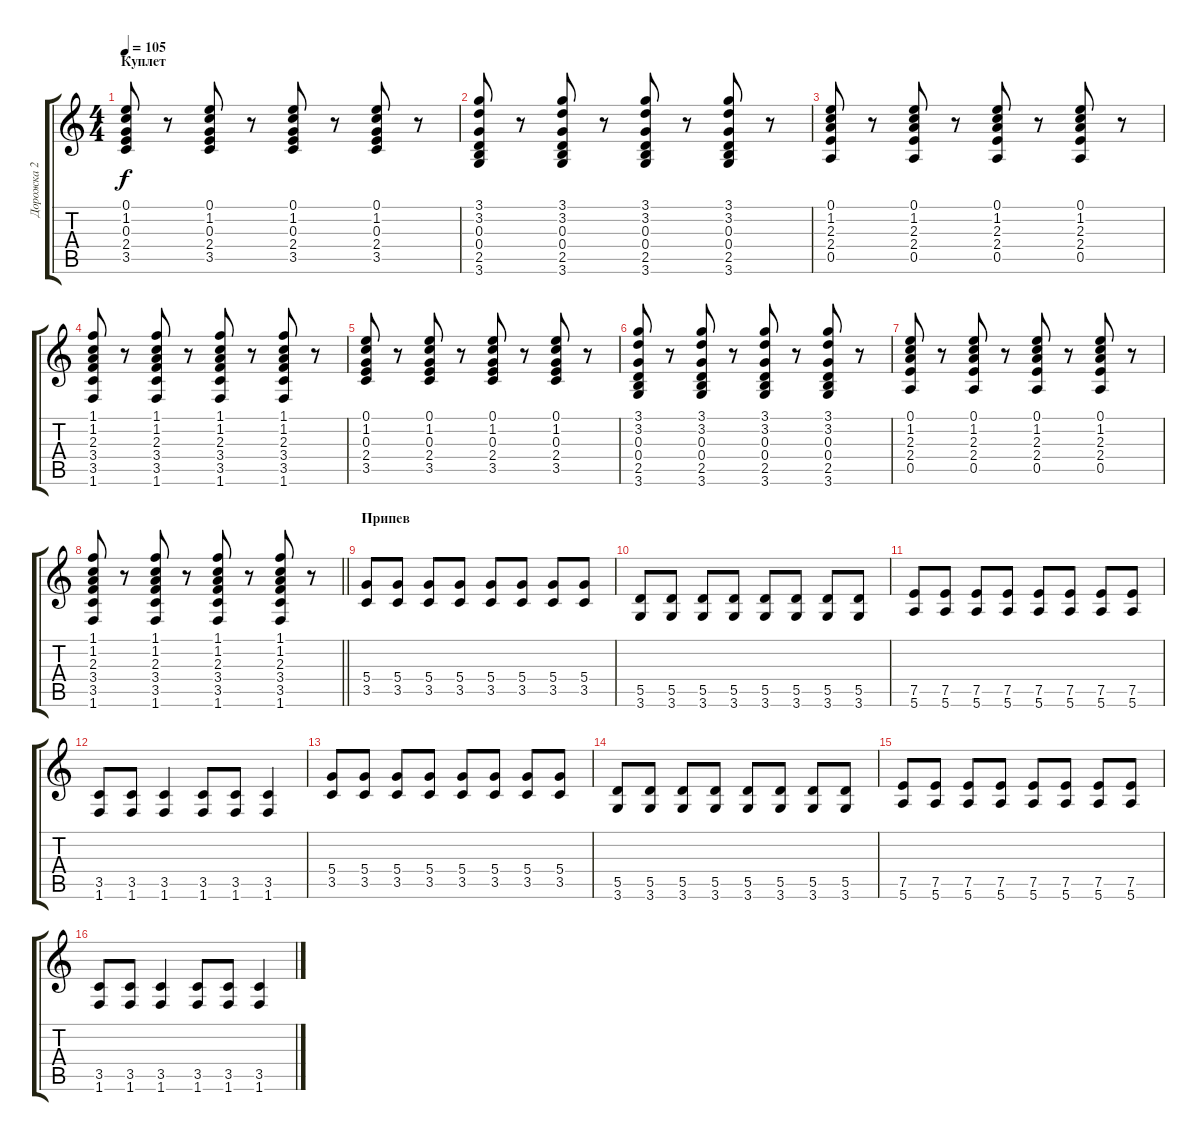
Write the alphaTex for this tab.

\track ("Дорожка 2" "Дорожка 2") {instrument distortionguitar}
\staff {score tabs}
\tuning (E4 B3 G3 D3 A2 E2) {hide}
\ts (4 4)
\section ("" "Куплет")
\tempo 105
\clef g2
\ks c
(0.1 1.2 0.3 2.4 3.5).8{dy f instrument electricguitarclean} r.8 (0.1 1.2 0.3 2.4 3.5).8 r.8 (0.1 1.2 0.3 2.4 3.5).8 r.8 (0.1 1.2 0.3 2.4 3.5).8 r.8 |
(3.1 3.2 0.3 0.4 2.5 3.6).8 r.8 (3.1 3.2 0.3 0.4 2.5 3.6).8 r.8 (3.1 3.2 0.3 0.4 2.5 3.6).8 r.8 (3.1 3.2 0.3 0.4 2.5 3.6).8 r.8 |
(0.1 1.2 2.3 2.4 0.5).8 r.8 (0.1 1.2 2.3 2.4 0.5).8 r.8 (0.1 1.2 2.3 2.4 0.5).8 r.8 (0.1 1.2 2.3 2.4 0.5).8 r.8 |
(1.1 1.2 2.3 3.4 3.5 1.6).8 r.8 (1.1 1.2 2.3 3.4 3.5 1.6).8 r.8 (1.1 1.2 2.3 3.4 3.5 1.6).8 r.8 (1.1 1.2 2.3 3.4 3.5 1.6).8 r.8 |
(0.1 1.2 0.3 2.4 3.5).8 r.8 (0.1 1.2 0.3 2.4 3.5).8 r.8 (0.1 1.2 0.3 2.4 3.5).8 r.8 (0.1 1.2 0.3 2.4 3.5).8 r.8 |
(3.1 3.2 0.3 0.4 2.5 3.6).8 r.8 (3.1 3.2 0.3 0.4 2.5 3.6).8 r.8 (3.1 3.2 0.3 0.4 2.5 3.6).8 r.8 (3.1 3.2 0.3 0.4 2.5 3.6).8 r.8 |
(0.1 1.2 2.3 2.4 0.5).8 r.8 (0.1 1.2 2.3 2.4 0.5).8 r.8 (0.1 1.2 2.3 2.4 0.5).8 r.8 (0.1 1.2 2.3 2.4 0.5).8 r.8 |
\barLineRight lightlight
(1.1 1.2 2.3 3.4 3.5 1.6).8 r.8 (1.1 1.2 2.3 3.4 3.5 1.6).8 r.8 (1.1 1.2 2.3 3.4 3.5 1.6).8 r.8 (1.1 1.2 2.3 3.4 3.5 1.6).8 r.8 |
\section ("" "Припев")
(5.4 3.5).8{instrument distortionguitar} (5.4 3.5).8 (5.4 3.5).8 (5.4 3.5).8 (5.4 3.5).8 (5.4 3.5).8 (5.4 3.5).8 (5.4 3.5).8 |
(5.5 3.6).8 (5.5 3.6).8 (5.5 3.6).8 (5.5 3.6).8 (5.5 3.6).8 (5.5 3.6).8 (5.5 3.6).8 (5.5 3.6).8 |
(7.5 5.6).8 (7.5 5.6).8 (7.5 5.6).8 (7.5 5.6).8 (7.5 5.6).8 (7.5 5.6).8 (7.5 5.6).8 (7.5 5.6).8 |
(3.5 1.6).8 (3.5 1.6).8 (3.5 1.6).4 (3.5 1.6).8 (3.5 1.6).8 (3.5 1.6).4 |
(5.4 3.5).8{instrument distortionguitar} (5.4 3.5).8 (5.4 3.5).8 (5.4 3.5).8 (5.4 3.5).8 (5.4 3.5).8 (5.4 3.5).8 (5.4 3.5).8 |
(5.5 3.6).8 (5.5 3.6).8 (5.5 3.6).8 (5.5 3.6).8 (5.5 3.6).8 (5.5 3.6).8 (5.5 3.6).8 (5.5 3.6).8 |
(7.5 5.6).8 (7.5 5.6).8 (7.5 5.6).8 (7.5 5.6).8 (7.5 5.6).8 (7.5 5.6).8 (7.5 5.6).8 (7.5 5.6).8 |
(3.5 1.6).8 (3.5 1.6).8 (3.5 1.6).4 (3.5 1.6).8 (3.5 1.6).8 (3.5 1.6).4
